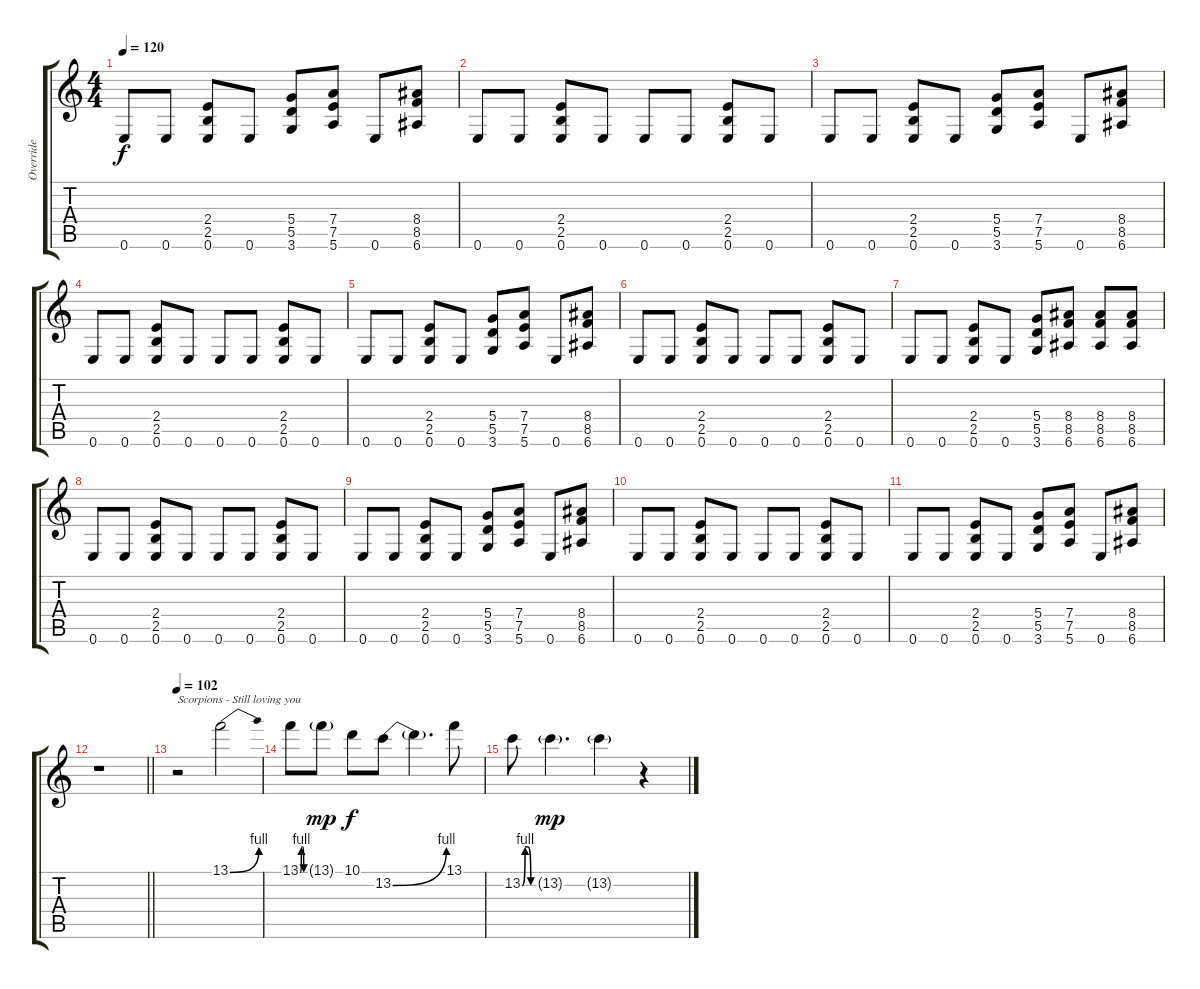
\track ("Override" "Override") {instrument overdrivenguitar}
\staff {score tabs}
\tuning (E4 B3 G3 D3 A2 E2) {hide}
\ts (4 4)
\tempo 120
\clef g2
\ks c
0.6.8{dy f} 0.6.8 (2.4 2.5 0.6).8 0.6.8 (5.4 5.5 3.6).8 (7.4 7.5 5.6).8 0.6.8 (8.4 8.5 6.6).8 |
0.6.8 0.6.8 (2.4 2.5 0.6).8 0.6.8 0.6.8 0.6.8 (2.4 2.5 0.6).8 0.6.8 |
0.6.8 0.6.8 (2.4 2.5 0.6).8 0.6.8 (5.4 5.5 3.6).8 (7.4 7.5 5.6).8 0.6.8 (8.4 8.5 6.6).8 |
0.6.8 0.6.8 (2.4 2.5 0.6).8 0.6.8 0.6.8 0.6.8 (2.4 2.5 0.6).8 0.6.8 |
0.6.8 0.6.8 (2.4 2.5 0.6).8 0.6.8 (5.4 5.5 3.6).8 (7.4 7.5 5.6).8 0.6.8 (8.4 8.5 6.6).8 |
0.6.8 0.6.8 (2.4 2.5 0.6).8 0.6.8 0.6.8 0.6.8 (2.4 2.5 0.6).8 0.6.8 |
0.6.8 0.6.8 (2.4 2.5 0.6).8 0.6.8 (5.4 5.5 3.6).8 (8.4 8.5 6.6).8 (8.4 8.5 6.6).8 (8.4 8.5 6.6).8 |
0.6.8 0.6.8 (2.4 2.5 0.6).8 0.6.8 0.6.8 0.6.8 (2.4 2.5 0.6).8 0.6.8 |
0.6.8 0.6.8 (2.4 2.5 0.6).8 0.6.8 (5.4 5.5 3.6).8 (7.4 7.5 5.6).8 0.6.8 (8.4 8.5 6.6).8 |
0.6.8 0.6.8 (2.4 2.5 0.6).8 0.6.8 0.6.8 0.6.8 (2.4 2.5 0.6).8 0.6.8 |
0.6.8 0.6.8 (2.4 2.5 0.6).8 0.6.8 (5.4 5.5 3.6).8 (7.4 7.5 5.6).8 0.6.8 (8.4 8.5 6.6).8 |
\barLineRight lightlight
r.1 |
\tempo 102
r.2{txt "Scorpions - Still loving you"} 13.1{be (bend 0 0 60 4)}.2 |
13.1{be (custom 0 0 15 4 30 4 45 0 60 0)}.8 13.1{g}.8{dy mp} 10.1.8{dy f} 13.2{be (bend 0 0 60 4)}.8 13.2{t}.4{d} 13.1.8 |
13.2{be (custom 0 0 15 4 30 4 45 0 60 0)}.8 13.2{g}.4{d dy mp} 13.2{g}.4 r.4
